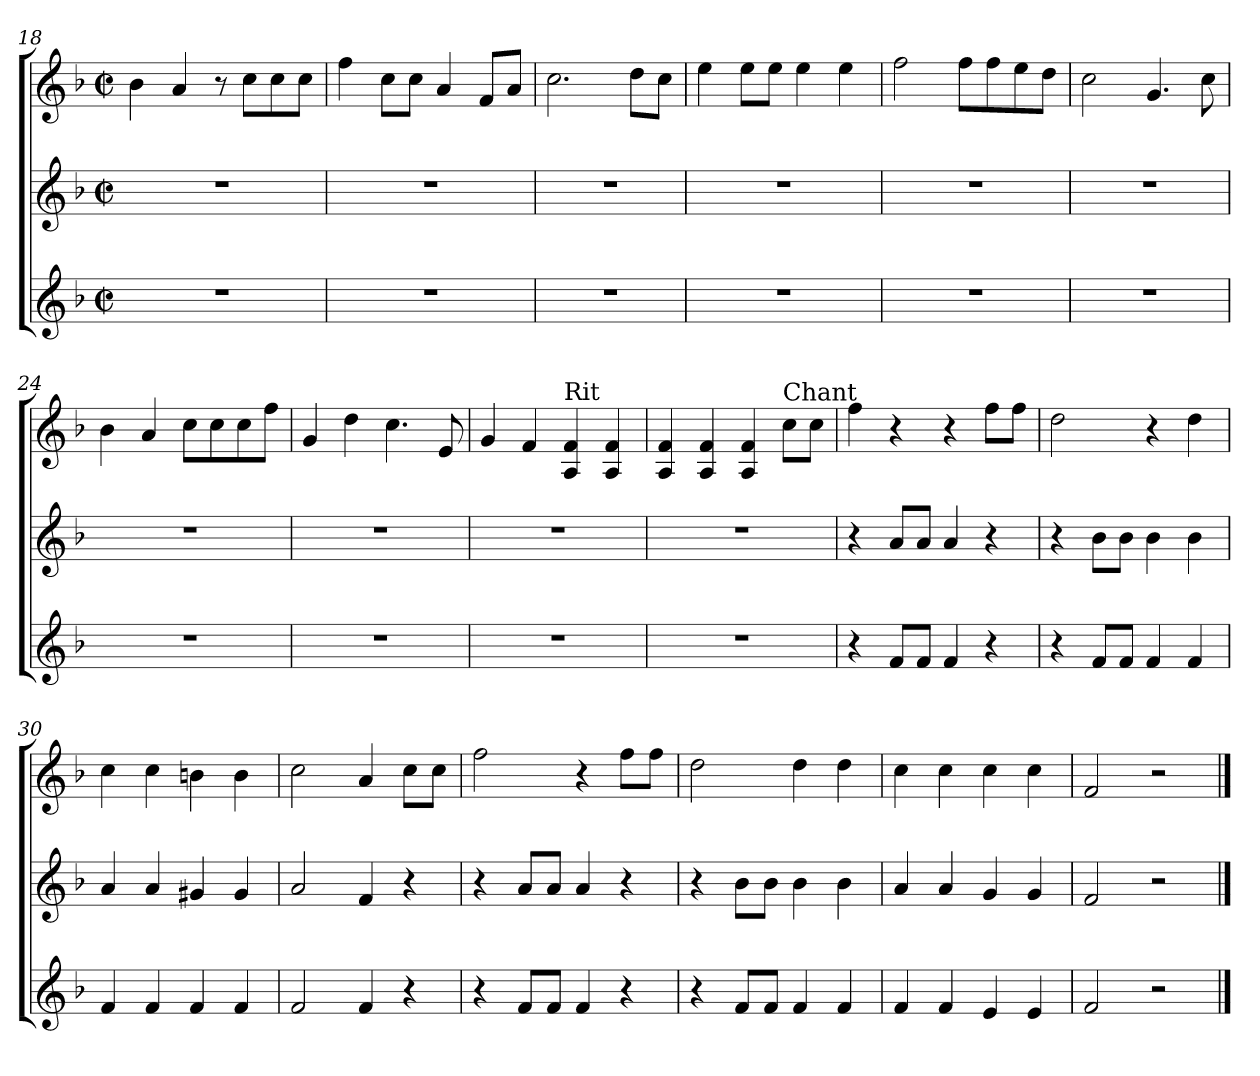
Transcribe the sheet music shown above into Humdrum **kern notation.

**kern	**kern	**kern
*part3	*part2	*part1
*staff3	*staff2	*staff1
*clefG2	*clefG2	*clefG2
*k[b-]	*k[b-]	*k[b-]
*F:	*F:	*F:
*M2/2	*M2/2	*M2/2
*met(c|)	*met(c|)	*met(c|)
=18	=18	=18
1r	1r	4b-\
.	.	4a/
.	.	8r
.	.	8cc\L
.	.	8cc\
.	.	8cc\J
=19	=19	=19
1r	1r	4ff\
.	.	8cc\L
.	.	8cc\J
.	.	4a/
.	.	8f/L
.	.	8a/J
=20	=20	=20
1r	1r	2.cc\
.	.	8dd\L
.	.	8cc\J
=21	=21	=21
1r	1r	4ee\
.	.	8ee\L
.	.	8ee\J
.	.	4ee\
.	.	4ee\
=22	=22	=22
1r	1r	2ff\
.	.	8ff\L
.	.	8ff\
.	.	8ee\
.	.	8dd\J
!!LO:LB:g=z
=23	=23	=23
1r	1r	2cc\
.	.	4.g/
.	.	8cc\
=24	=24	=24
1r	1r	4b-\
.	.	4a/
.	.	8cc\L
.	.	8cc\
.	.	8cc\
.	.	8ff\J
=25	=25	=25
1r	1r	4g/
.	.	4dd\
.	.	4.cc\
.	.	8e/
=26	=26	=26
1r	1r	4g/
.	.	4f/
!	!	!LO:TX:a:t=Rit
.	.	4A/ 4f/
.	.	4A/ 4f/
=27	=27	=27
1r	1r	4A/ 4f/
.	.	4A/ 4f/
.	.	4A/ 4f/
!	!	!LO:TX:a:t=Chant
.	.	8cc\L
.	.	8cc\J
!!LO:LB:g=z
=28	=28	=28
4r	4r	4ff\
8f/L	8a/L	4r
8f/J	8a/J	.
4f/	4a/	4r
4r	4r	8ff\L
.	.	8ff\J
=29	=29	=29
4r	4r	2dd\
8f/L	8b-\L	.
8f/J	8b-\J	.
4f/	4b-\	4r
4f/	4b-\	4dd\
=30	=30	=30
4f/	4a/	4cc\
4f/	4a/	4cc\
4f/	4g#X/	4bn\
4f/	4g#/	4b\
=31	=31	=31
2f/	2a/	2cc\
4f/	4f/	4a/
4r	4r	8cc\L
.	.	8cc\J
=32	=32	=32
4r	4r	2ff\
8f/L	8a/L	.
8f/J	8a/J	.
4f/	4a/	4r
4r	4r	8ff\L
.	.	8ff\J
!!LO:PB:g=z
=33	=33	=33
4r	4r	2dd\
8f/L	8b-\L	.
8f/J	8b-\J	.
4f/	4b-\	4dd\
4f/	4b-\	4dd\
=34	=34	=34
4f/	4a/	4cc\
4f/	4a/	4cc\
4e/	4g/	4cc\
4e/	4g/	4cc\
=35	=35	=35
2f/	2f/	2f/
2r	2r	2r
==	==	==
*-	*-	*-
